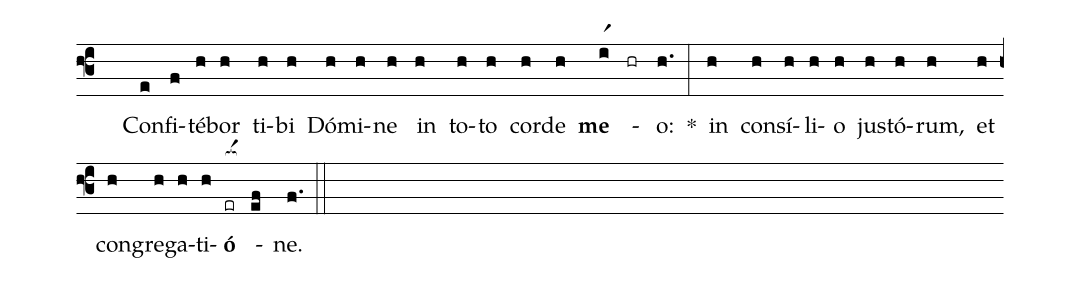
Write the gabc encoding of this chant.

%%
(f3)
( )Con(e)fi(f)té(h)bor(h) ti(h)bi(h) Dó(h)mi(h)ne(h) in(h) to(h)to(h) cor(h)de(h) <b>me</b>(ir1) -(hr) o:(h.) *(:)
in(h) con(h)sí(h)li(h)o(h) jus(h)tó(h)rum,(h) et(h) con(h)gre(h)ga(h)ti(h)<b>ó</b>(er[ocba:1{]) -(ef[ocba:0}]) ne.(f.) (::)
